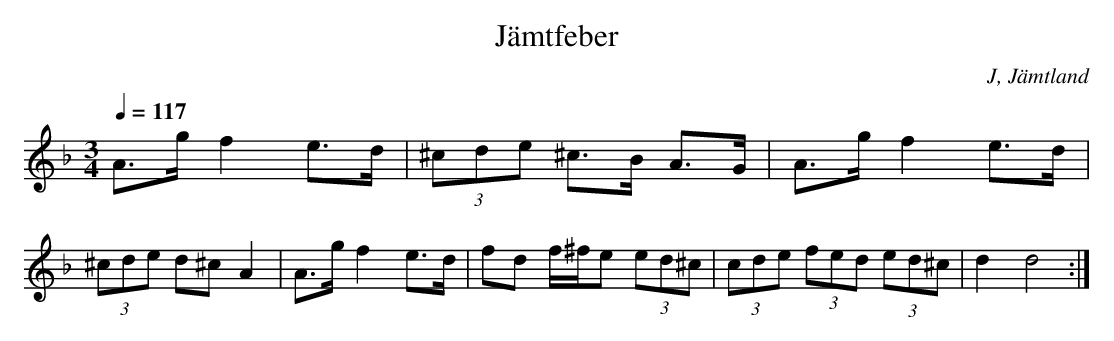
X:1
T: Jämtfeber
O: J, Jämtland
M:3/4
L:1/8
Q:1/4=117
K:Dm
A>g f2 e>d|(3^cde ^c>B A>G|A>g f2 e>d|(3^cde d^c A2|A>g f2 e>d|fd f/^f/e (3ed^c|(3cde (3fed (3ed^c|d2 d4 :|
